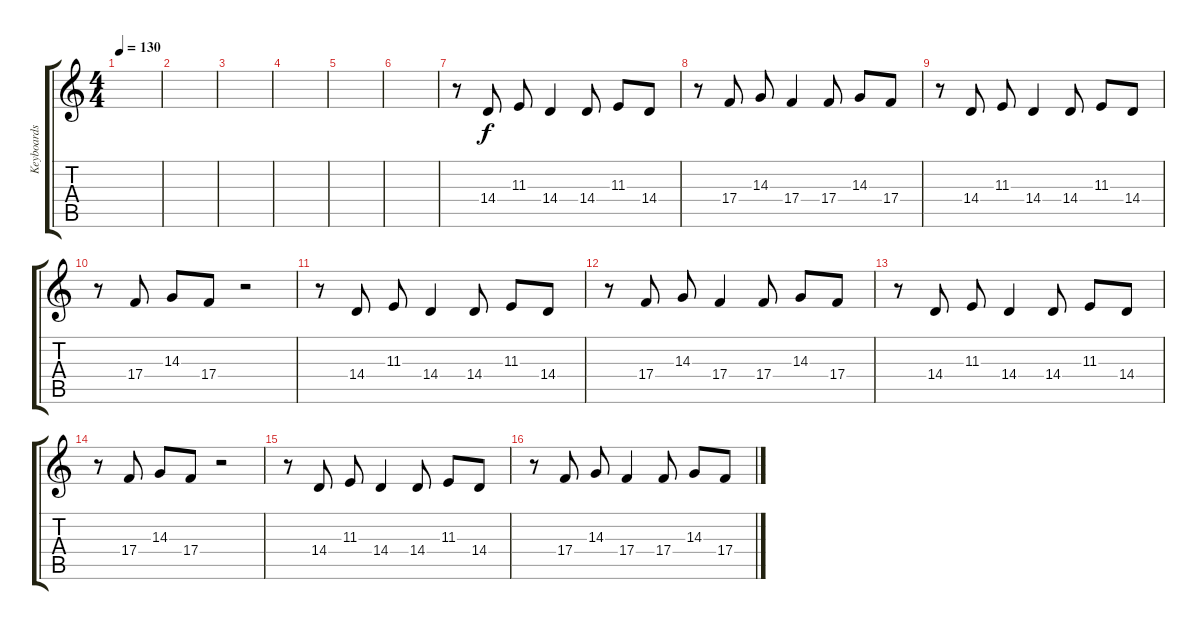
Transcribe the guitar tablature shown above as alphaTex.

\track ("Keyboards" "Keyboards") {instrument synthvoice}
\staff {score tabs}
\tuning (D4 A3 F3 C3 G2 D2) {hide}
\ts (4 4)
\tempo 130
\clef g2
\ks c
|
|
|
|
|
|
r.8{instrument stringensemble1} 14.4.8 11.3.8 14.4.4 14.4.8 11.3.8 14.4.8 |
r.8 17.4.8 14.3.8 17.4.4 17.4.8 14.3.8 17.4.8 |
r.8 14.4.8 11.3.8 14.4.4 14.4.8 11.3.8 14.4.8 |
r.8 17.4.8 14.3.8 17.4.8 r.2 |
r.8 14.4.8 11.3.8 14.4.4 14.4.8 11.3.8 14.4.8 |
r.8 17.4.8 14.3.8 17.4.4 17.4.8 14.3.8 17.4.8 |
r.8 14.4.8 11.3.8 14.4.4 14.4.8 11.3.8 14.4.8 |
r.8 17.4.8 14.3.8 17.4.8 r.2 |
r.8{volume 8 instrument stringensemble1} 14.4.8 11.3.8 14.4.4 14.4.8 11.3.8 14.4.8 |
r.8 17.4.8 14.3.8 17.4.4 17.4.8 14.3.8 17.4.8
